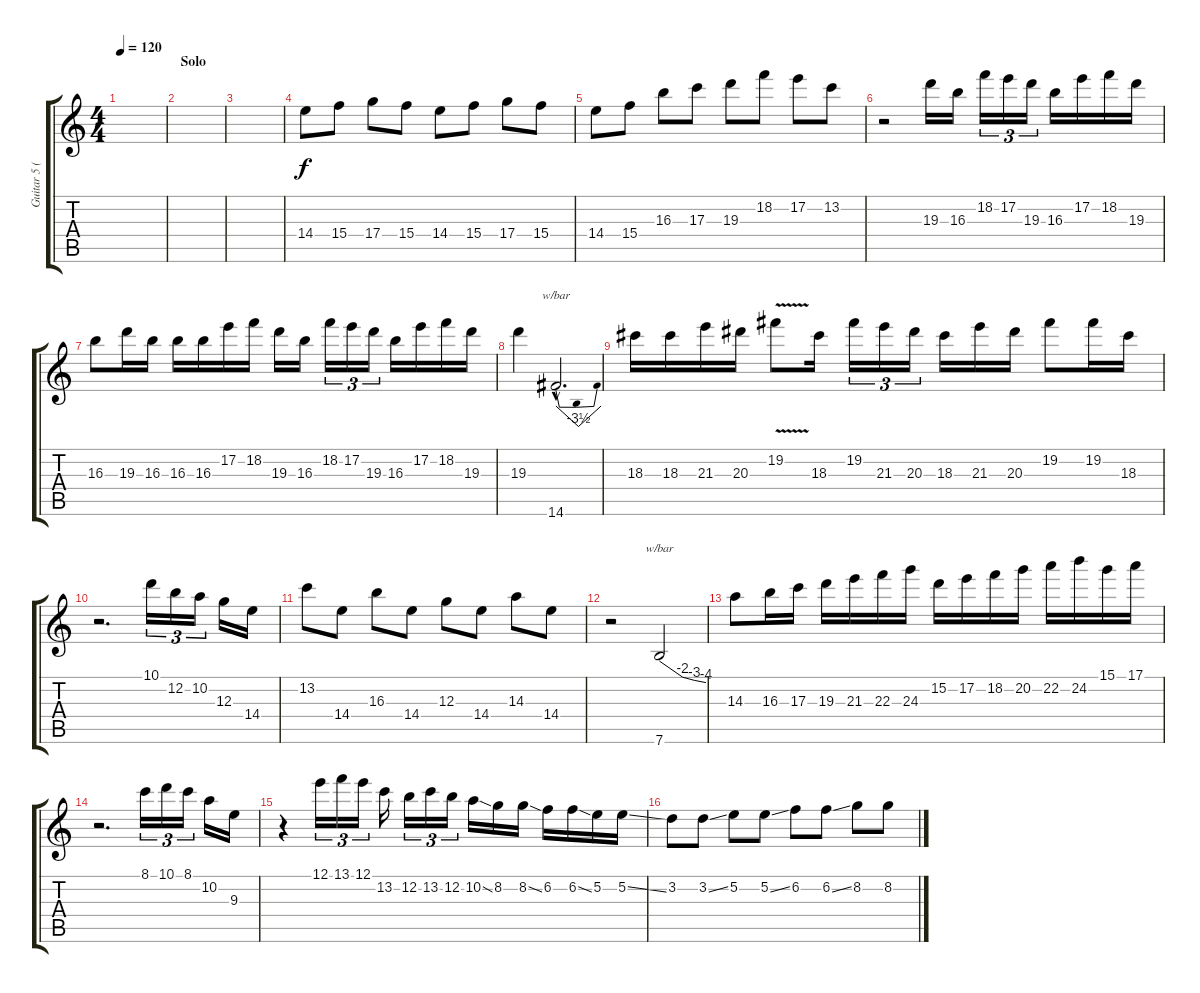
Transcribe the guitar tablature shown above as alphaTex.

\track ("Guitar 5 (solo 2)" "Guitar 5 (") {instrument distortionguitar}
\staff {score tabs}
\tuning (E4 B3 G3 D3 A2 E2) {hide}
\ts (4 4)
\tempo 120
\clef g2
\ks c
|
\section ("" "Solo")
|
|
14.4.8 15.4.8 17.4.8 15.4.8 14.4.8 15.4.8 17.4.8 15.4.8 |
14.4.8 15.4.8 16.3.8 17.3.8 19.3.8 18.2.8 17.2.8 13.2.8 |
r.2 19.3.16 16.3.16 18.2.16{tu (3 2)} 17.2.16{tu (3 2)} 19.3.16{tu (3 2)} 16.3.16 17.2.16 18.2.16 19.3.16 |
16.3.8 19.3.16 16.3.16 16.3.16 16.3.16 17.2.16 18.2.16 19.3.16 16.3.16 18.2.16{tu (3 2)} 17.2.16{tu (3 2)} 19.3.16{tu (3 2)} 16.3.16 17.2.16 18.2.16 19.3.16 |
19.3.4 14.6{hac}.2{d tbe (dip default 0 0 30 -14 60 0)} |
18.3.16 18.3.16 21.3.16 20.3.16 19.2{v}.8 18.3.16 19.2.16{tu (3 2)} 21.3.16{tu (3 2)} 20.3.16{tu (3 2)} 18.3.16 21.3.16 20.3.16 19.2.8 19.2.16 18.3.16 |
r.2{d} 10.1.16{tu (3 2)} 12.2.16{tu (3 2)} 10.2.16{tu (3 2)} 12.3.16 14.4.16 |
13.2.8 14.4.8 16.3.8 14.4.8 12.3.8 14.4.8 14.3.8 14.4.8 |
r.2 7.6.2{tbe (custom default 0 0 30 -8 45 -12 60 -16)} |
14.3.8 16.3.16 17.3.16 19.3.16 21.3.16 22.3.16 24.3.16 15.2.16 17.2.16 18.2.16 20.2.16 22.2.16 24.2.16 15.1.16 17.1.16 |
r.2{d} 8.1.16{tu (3 2)} 10.1.16{tu (3 2)} 8.1.16{tu (3 2)} 10.2.16 9.3.16 |
r.4 12.1.16{tu (3 2)} 13.1.16{tu (3 2)} 12.1.16{tu (3 2)} 13.2.16 12.2.16{tu (3 2)} 13.2.16{tu (3 2)} 12.2.16{tu (3 2)} 10.2{ss}.16 8.2.16 8.2{ss}.16 6.2.16 6.2{ss}.16 5.2.16 5.2{ss}.16 |
3.2.8 3.2{ss}.8 5.2.8 5.2{ss}.8 6.2.8 6.2{ss}.8 8.2.8 8.2{ss}.8
